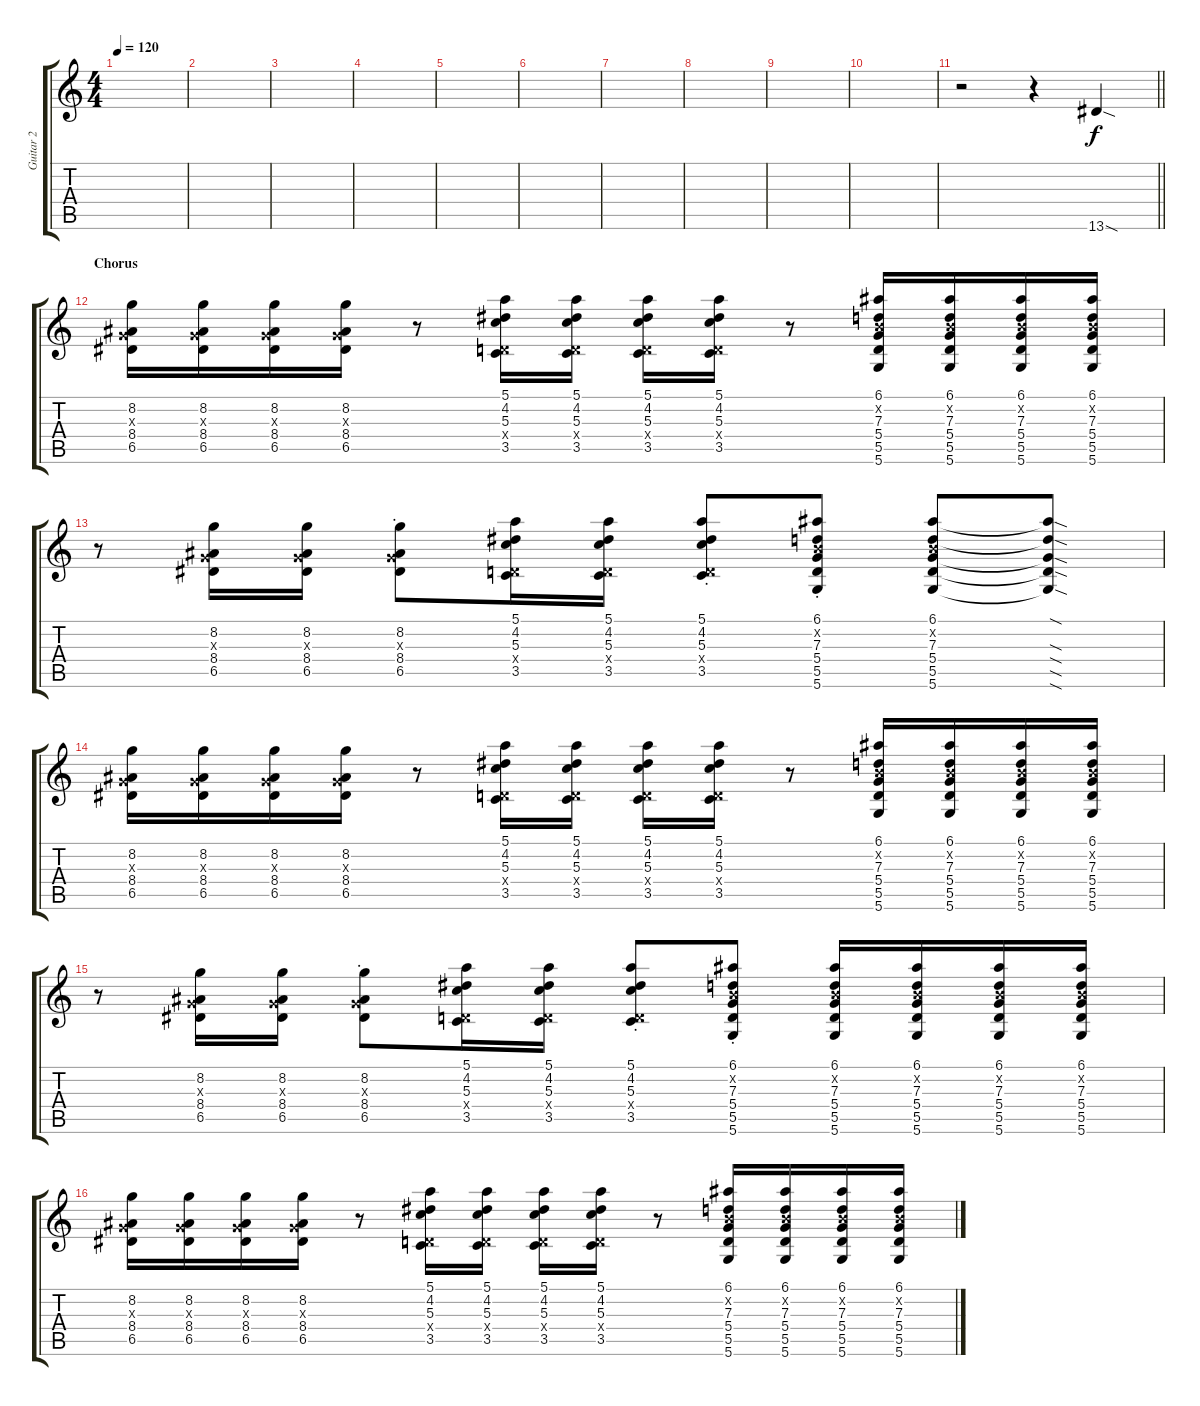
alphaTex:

\track ("Guitar 2" "Guitar 2") {instrument overdrivenguitar}
\staff {score tabs}
\tuning (E4 B3 G3 D3 A2 D2) {hide}
\ts (4 4)
\tempo 120
\clef g2
\ks c
|
|
|
|
|
|
|
|
|
|
\barLineRight lightlight
r.2 r.4 13.6{sod}.4 |
\section ("" "Chorus")
(8.2 0.3{x} 8.4 6.5).16 (8.2 0.3{x} 8.4 6.5).16 (8.2 0.3{x} 8.4 6.5).16 (8.2 0.3{x} 8.4 6.5).16 r.8 (5.1 4.2 5.3 0.4{x} 3.5).16 (5.1 4.2 5.3 0.4{x} 3.5).16 (5.1 4.2 5.3 0.4{x} 3.5).16 (5.1 4.2 5.3 0.4{x} 3.5).16 r.8 (6.1 0.2{x} 7.3 5.4 5.5 5.6).16 (6.1 0.2{x} 7.3 5.4 5.5 5.6).16 (6.1 0.2{x} 7.3 5.4 5.5 5.6).16 (6.1 0.2{x} 7.3 5.4 5.5 5.6).16 |
r.8 (8.2 0.3{x} 8.4 6.5).16 (8.2 0.3{x} 8.4 6.5).16 (8.2{st} 0.3{x} 8.4{st} 6.5{st}).8 (5.1 4.2 5.3 0.4{x} 3.5).16 (5.1 4.2 5.3 0.4{x} 3.5).16 (5.1{st} 4.2{st} 5.3{st} 0.4{x} 3.5{st}).8 (6.1{st} 0.2{x} 7.3{st} 5.4{st} 5.5{st} 5.6{st}).8 (6.1 0.2{x} 7.3 5.4 5.5 5.6).8 (6.1{sod t} 7.3{sod t} 5.4{sod t} 5.5{sod t} 5.6{sod t}).8 |
(8.2 0.3{x} 8.4 6.5).16 (8.2 0.3{x} 8.4 6.5).16 (8.2 0.3{x} 8.4 6.5).16 (8.2 0.3{x} 8.4 6.5).16 r.8 (5.1 4.2 5.3 0.4{x} 3.5).16 (5.1 4.2 5.3 0.4{x} 3.5).16 (5.1 4.2 5.3 0.4{x} 3.5).16 (5.1 4.2 5.3 0.4{x} 3.5).16 r.8 (6.1 0.2{x} 7.3 5.4 5.5 5.6).16 (6.1 0.2{x} 7.3 5.4 5.5 5.6).16 (6.1 0.2{x} 7.3 5.4 5.5 5.6).16 (6.1 0.2{x} 7.3 5.4 5.5 5.6).16 |
r.8 (8.2 0.3{x} 8.4 6.5).16 (8.2 0.3{x} 8.4 6.5).16 (8.2{st} 0.3{x} 8.4{st} 6.5{st}).8 (5.1 4.2 5.3 0.4{x} 3.5).16 (5.1 4.2 5.3 0.4{x} 3.5).16 (5.1{st} 4.2{st} 5.3{st} 0.4{x} 3.5{st}).8 (6.1{st} 0.2{x} 7.3{st} 5.4{st} 5.5{st} 5.6{st}).8 (6.1 0.2{x} 7.3 5.4 5.5 5.6).16 (6.1 0.2{x} 7.3 5.4 5.5 5.6).16 (6.1 0.2{x} 7.3 5.4 5.5 5.6).16 (6.1 0.2{x} 7.3 5.4 5.5 5.6).16 |
(8.2 0.3{x} 8.4 6.5).16 (8.2 0.3{x} 8.4 6.5).16 (8.2 0.3{x} 8.4 6.5).16 (8.2 0.3{x} 8.4 6.5).16 r.8 (5.1 4.2 5.3 0.4{x} 3.5).16 (5.1 4.2 5.3 0.4{x} 3.5).16 (5.1 4.2 5.3 0.4{x} 3.5).16 (5.1 4.2 5.3 0.4{x} 3.5).16 r.8 (6.1 0.2{x} 7.3 5.4 5.5 5.6).16 (6.1 0.2{x} 7.3 5.4 5.5 5.6).16 (6.1 0.2{x} 7.3 5.4 5.5 5.6).16 (6.1 0.2{x} 7.3 5.4 5.5 5.6).16
